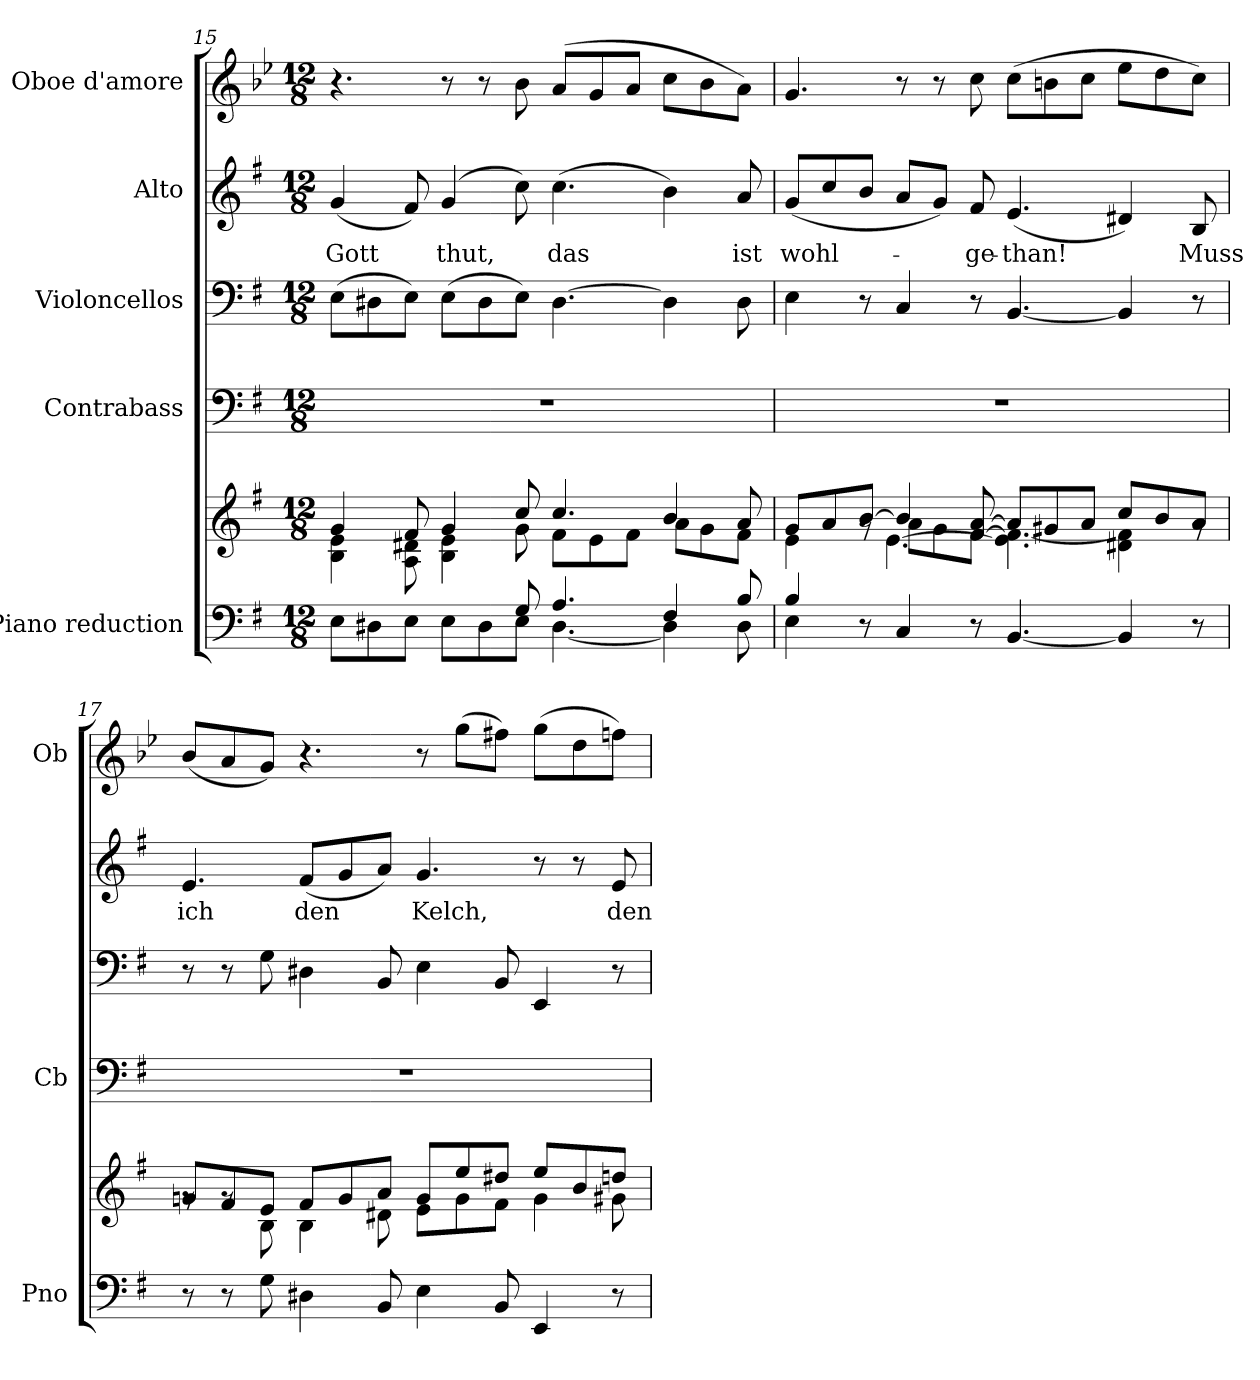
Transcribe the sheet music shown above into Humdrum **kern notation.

**kern	**kern	**kern	**kern	**kern	**text	**kern
*part5	*part5	*part4	*part3	*part2	*part2	*part1
*staff6	*staff5	*staff4	*staff3	*staff2	*staff2	*staff1
*I"Piano reduction	*	*I"Contrabass	*I"Violoncellos	*I"Alto	*	*I"Oboe d'amore
*I'Pno	*	*I'Cb	*	*	*	*I'Ob
!!LO:LB:g=z
*clefF4	*clefG2	*clefF4	*clefF4	*clefG2	*	*clefG2
*	*	*ITrd7c12	*	*	*	*ITrd2c3
*k[f#]	*k[f#]	*k[f#]	*k[f#]	*k[f#]	*	*k[f#]
*M12/8	*M12/8	*M12/8	*M12/8	*M12/8	*	*M12/8
=15	=15	=15	=15	=15	=15	=15
*^	*^	*	*	*	*	*
!	!	!	!	!	!	!	!LO:LY:b	!
4.ryy	8E\L	4g/	4B\ 4e\	1.r	(>8E\L	(<4g/	Gott	4.r
.	8D#X\	.	.	.	8D#X\	.	.	.
.	8E\J	8f#/	8A\ 8d#X\	.	8E\J)	8f#/)	.	.
!	!	!	!	!	!	!	!LO:LY:b	!
4ryy	8E\L	4g/	4B\ 4e\	.	(>8E\L	(>4g/	thut,	8r
.	8D#\	.	.	.	8D#\	.	.	8r
8G/	8E\J	8cc/	8g\	.	8E\J)	8cc\)	.	8g\
!	!	!	!	!	!	!	!LO:LY:b	!
4.A/	[4.D#\	4.cc/	8f#\L	.	[4.D#\	(>4.cc\	das	(>8f#/L
.	.	.	8e\	.	.	.	.	8e/
.	.	.	8f#\J	.	.	.	.	8f#/J
4F#/	4D#\]	4b/	8a\L	.	4D#\]	4b\)	.	8a\L
.	.	.	8g\	.	.	.	.	8g\
!	!	!	!	!	!	!	!LO:LY:b	!
8B/	8D#\	8a/	8f#\J	.	8D#\	8a/	ist	8f#\J)
=16	=16	=16	=16	=16	=16	=16	=16	=16
*	*	*	*^	*	*	*	*	*
!	!	!	!	!	!	!	!	!LO:LY:b	!
4B/	4E\	8g/L	4e\	4ryy	1.r	4E\	(<8g/L	wohl-	4.e/
.	.	8a/	.	.	.	.	8cc/	.	.
1ryy	8r	[8b/J	8rg	8ryy	.	8r	8b/J	.	.
.	4C/	4b/]	8a\L	[4.e\	.	4C/	8a/L	.	8r
.	.	.	8g\	.	.	.	8g/J)	.	8r
!	!	!	!	!	!	!	!	!LO:LY:b	!
.	8r	[8f#/ [8a/	8f#\J	.	.	8r	8f#/	-ge-	8a\
!	!	!	!	!	!	!	!	!LO:LY:b	!
.	[4.BB/	8a/L]	4.e\] 4.f#\_	4ryy	.	[4.BB/	(<4.e/	-than!	(>8a\L
.	.	8g#X/	.	.	.	.	.	.	8g#X\
.	.	8a/J	.	2ryy	.	.	.	.	8a\J
.	4BB/]	8cc/L	4d#X\ 4f#\]	.	.	4BB/]	4d#X/)	.	8cc\L
4ryy	.	8b/	.	.	.	.	.	.	8b\
!	!	!	!	!	!	!	!	!LO:LY:b	!
.	8r	8a/J	8rg	.	.	8r	8B/	Muss	8a\J)
*	*	*	*v	*v	*	*	*	*	*
=17	=17	=17	=17	=17	=17	=17	=17	=17
!	!	!	!	!	!	!	!LO:LY:b	!
*v	*v	*	*	*	*	*	*	*
8r	8gn/L	8rg	1.r	8r	4.e/	ich	(<8g/L
8r	8f#/	8rg	.	8r	.	.	8f#/
8G\	8e/J	8B\	.	8G\	.	.	8e/J)
!	!	!	!	!	!	!LO:LY:b	!
4D#X\	8f#/L	4B\	.	4D#X\	(<8f#/L	den	4.r
.	8g/	.	.	.	8g/	.	.
8BB/	8a/J	8d#X\	.	8BB/	8a/J)	.	.
!	!	!	!	!	!	!LO:LY:b	!
4E\	8g/L	8e\L	.	4E\	4.g/	Kelch,	8r
.	8ee/	8g\	.	.	.	.	(>8ee\L
8BB/	8dd#X/J	8f#\J	.	8BB/	.	.	8dd#X\J)
4EE/	8ee/L	4g\	.	4EE/	8r	.	(>8ee\L
.	8b/	.	.	.	8r	.	8b\
!	!	!	!	!	!	!LO:LY:b	!
8r	8ddn/J	8g#X\	.	8r	8e/	den	8ddn\J)
*	*v	*v	*	*	*	*	*
=	=	=	=	=	=	=
*-	*-	*-	*-	*-	*-	*-
